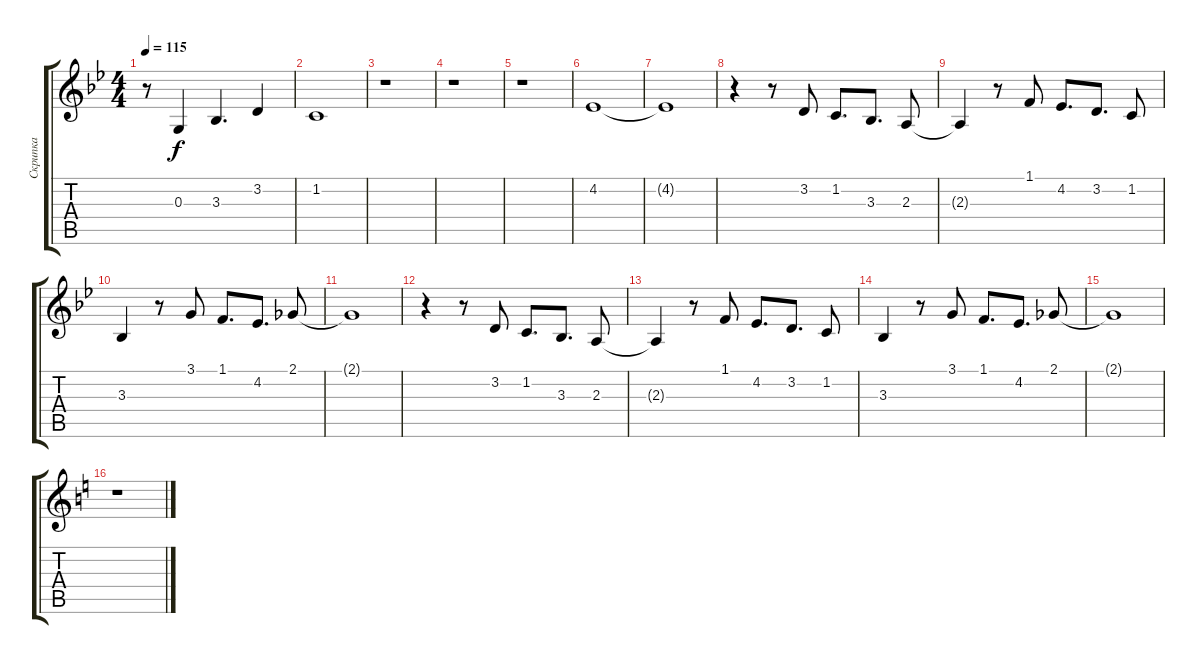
\track ("Скрипка " "Скрипка ") {instrument stringensemble1}
\staff {score tabs}
\tuning (E4 B3 G3 D3 A2 E2) {hide}
\ts (4 4)
\tempo 115
\clef g2
\ks gminor
r.8{dy f} 0.3.4 3.3.4{d} 3.2.4 |
1.2.1 |
r.1 |
r.1 |
r.1 |
4.2.1 |
4.2{t}.1 |
r.4 r.8 3.2.8 1.2.8{d} 3.3.8{d} 2.3.8 |
2.3{t}.4 r.8 1.1.8 4.2.8{d} 3.2.8{d} 1.2.8 |
3.3.4 r.8 3.1.8 1.1.8{d} 4.2.8{d} 2.1.8 |
2.1{t}.1 |
r.4 r.8 3.2.8 1.2.8{d} 3.3.8{d} 2.3.8 |
2.3{t}.4 r.8 1.1.8 4.2.8{d} 3.2.8{d} 1.2.8 |
3.3.4 r.8 3.1.8 1.1.8{d} 4.2.8{d} 2.1.8 |
2.1{t}.1 |
\ks aminor
r.1
